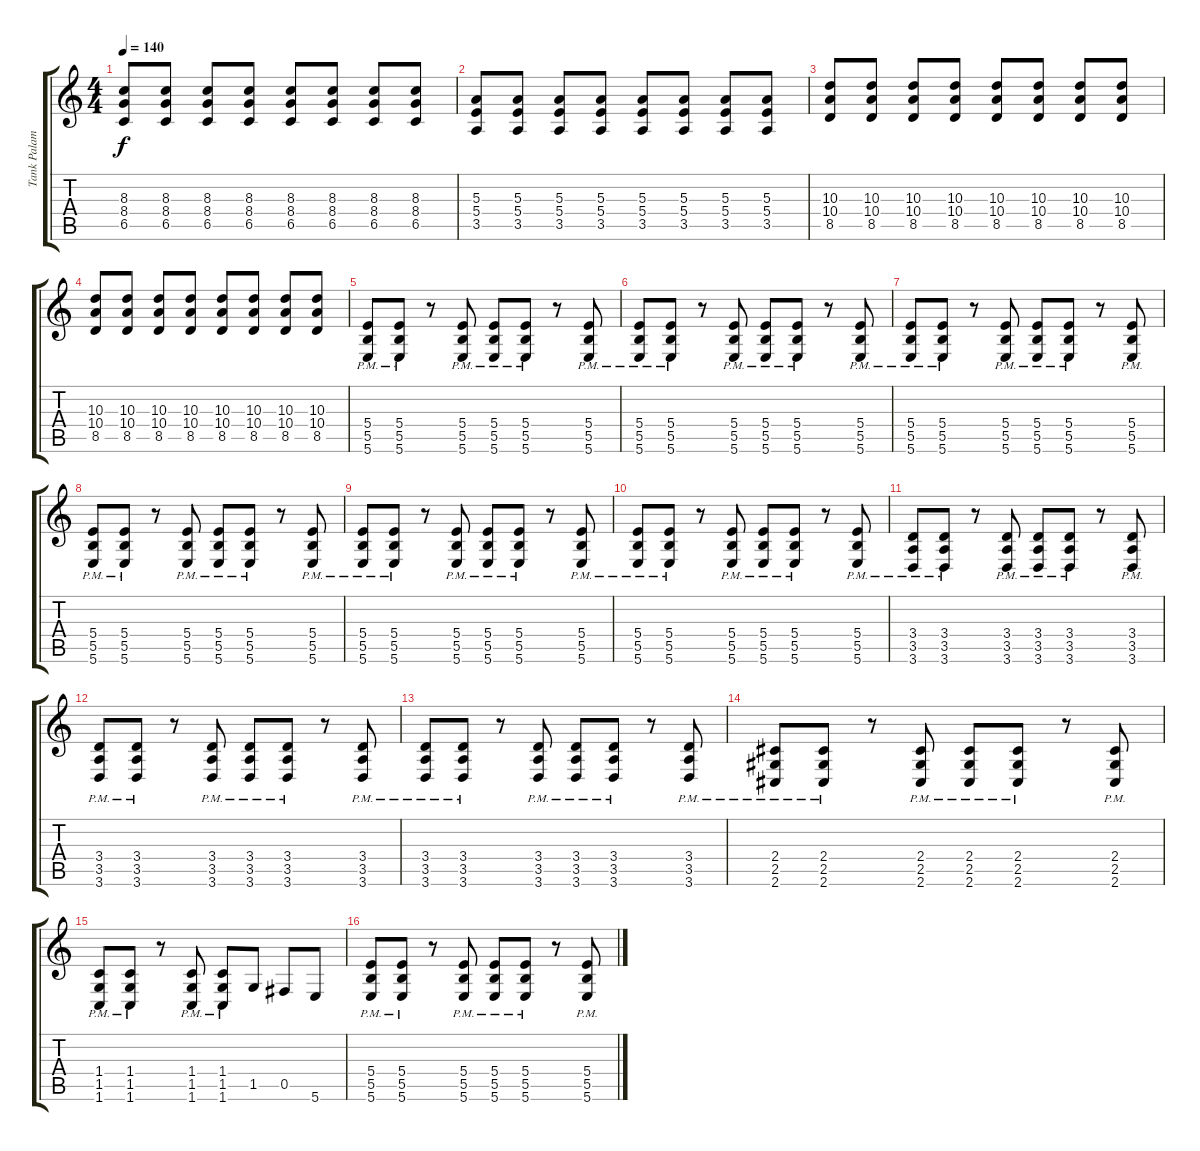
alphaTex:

\track ("Tank Palamara I" "Tank Palam") {instrument distortionguitar}
\staff {score tabs}
\tuning (Db4 Ab3 E3 B2 Gb2 B1) {hide}
\ts (4 4)
\tempo 140
\clef g2
\ks c
(8.3 8.4 6.5).8{dy f} (8.3 8.4 6.5).8 (8.3 8.4 6.5).8 (8.3 8.4 6.5).8 (8.3 8.4 6.5).8 (8.3 8.4 6.5).8 (8.3 8.4 6.5).8 (8.3 8.4 6.5).8 |
(5.3 5.4 3.5).8 (5.3 5.4 3.5).8 (5.3 5.4 3.5).8 (5.3 5.4 3.5).8 (5.3 5.4 3.5).8 (5.3 5.4 3.5).8 (5.3 5.4 3.5).8 (5.3 5.4 3.5).8 |
(10.3 10.4 8.5).8 (10.3 10.4 8.5).8 (10.3 10.4 8.5).8 (10.3 10.4 8.5).8 (10.3 10.4 8.5).8 (10.3 10.4 8.5).8 (10.3 10.4 8.5).8 (10.3 10.4 8.5).8 |
(10.3 10.4 8.5).8 (10.3 10.4 8.5).8 (10.3 10.4 8.5).8 (10.3 10.4 8.5).8 (10.3 10.4 8.5).8 (10.3 10.4 8.5).8 (10.3 10.4 8.5).8 (10.3 10.4 8.5).8 |
(5.4{pm} 5.5{pm} 5.6{pm}).8 (5.4{pm} 5.5{pm} 5.6{pm}).8 r.8 (5.4{pm} 5.5{pm} 5.6{pm}).8 (5.4{pm} 5.5{pm} 5.6{pm}).8 (5.4{pm} 5.5{pm} 5.6{pm}).8 r.8 (5.4{pm} 5.5{pm} 5.6{pm}).8 |
(5.4{pm} 5.5{pm} 5.6{pm}).8 (5.4{pm} 5.5{pm} 5.6{pm}).8 r.8 (5.4{pm} 5.5{pm} 5.6{pm}).8 (5.4{pm} 5.5{pm} 5.6{pm}).8 (5.4{pm} 5.5{pm} 5.6{pm}).8 r.8 (5.4{pm} 5.5{pm} 5.6{pm}).8 |
(5.4{pm} 5.5{pm} 5.6{pm}).8 (5.4{pm} 5.5{pm} 5.6{pm}).8 r.8 (5.4{pm} 5.5{pm} 5.6{pm}).8 (5.4{pm} 5.5{pm} 5.6{pm}).8 (5.4{pm} 5.5{pm} 5.6{pm}).8 r.8 (5.4{pm} 5.5{pm} 5.6{pm}).8 |
(5.4{pm} 5.5{pm} 5.6{pm}).8 (5.4{pm} 5.5{pm} 5.6{pm}).8 r.8 (5.4{pm} 5.5{pm} 5.6{pm}).8 (5.4{pm} 5.5{pm} 5.6{pm}).8 (5.4{pm} 5.5{pm} 5.6{pm}).8 r.8 (5.4{pm} 5.5{pm} 5.6{pm}).8 |
(5.4{pm} 5.5{pm} 5.6{pm}).8 (5.4{pm} 5.5{pm} 5.6{pm}).8 r.8 (5.4{pm} 5.5{pm} 5.6{pm}).8 (5.4{pm} 5.5{pm} 5.6{pm}).8 (5.4{pm} 5.5{pm} 5.6{pm}).8 r.8 (5.4{pm} 5.5{pm} 5.6{pm}).8 |
(5.4{pm} 5.5{pm} 5.6{pm}).8 (5.4{pm} 5.5{pm} 5.6{pm}).8 r.8 (5.4{pm} 5.5{pm} 5.6{pm}).8 (5.4{pm} 5.5{pm} 5.6{pm}).8 (5.4{pm} 5.5{pm} 5.6{pm}).8 r.8 (5.4{pm} 5.5{pm} 5.6{pm}).8 |
(3.4{pm} 3.5{pm} 3.6{pm}).8 (3.4{pm} 3.5{pm} 3.6{pm}).8 r.8 (3.4{pm} 3.5{pm} 3.6{pm}).8 (3.4{pm} 3.5{pm} 3.6{pm}).8 (3.4{pm} 3.5{pm} 3.6{pm}).8 r.8 (3.4{pm} 3.5{pm} 3.6{pm}).8 |
(3.4{pm} 3.5{pm} 3.6{pm}).8 (3.4{pm} 3.5{pm} 3.6{pm}).8 r.8 (3.4{pm} 3.5{pm} 3.6{pm}).8 (3.4{pm} 3.5{pm} 3.6{pm}).8 (3.4{pm} 3.5{pm} 3.6{pm}).8 r.8 (3.4{pm} 3.5{pm} 3.6{pm}).8 |
(3.4{pm} 3.5{pm} 3.6{pm}).8 (3.4{pm} 3.5{pm} 3.6{pm}).8 r.8 (3.4{pm} 3.5{pm} 3.6{pm}).8 (3.4{pm} 3.5{pm} 3.6{pm}).8 (3.4{pm} 3.5{pm} 3.6{pm}).8 r.8 (3.4{pm} 3.5{pm} 3.6{pm}).8 |
(2.4{pm} 2.5{pm} 2.6{pm}).8 (2.4{pm} 2.5{pm} 2.6{pm}).8 r.8 (2.4{pm} 2.5{pm} 2.6{pm}).8 (2.4{pm} 2.5{pm} 2.6{pm}).8 (2.4{pm} 2.5{pm} 2.6{pm}).8 r.8 (2.4{pm} 2.5{pm} 2.6{pm}).8 |
(1.4{pm} 1.5{pm} 1.6{pm}).8 (1.4{pm} 1.5{pm} 1.6{pm}).8 r.8 (1.4{pm} 1.5{pm} 1.6{pm}).8 (1.4{pm} 1.5{pm} 1.6{pm}).8 1.5.8 0.5.8 5.6.8 |
(5.4{pm} 5.5{pm} 5.6{pm}).8 (5.4{pm} 5.5{pm} 5.6{pm}).8 r.8 (5.4{pm} 5.5{pm} 5.6{pm}).8 (5.4{pm} 5.5{pm} 5.6{pm}).8 (5.4{pm} 5.5{pm} 5.6{pm}).8 r.8 (5.4{pm} 5.5{pm} 5.6{pm}).8
